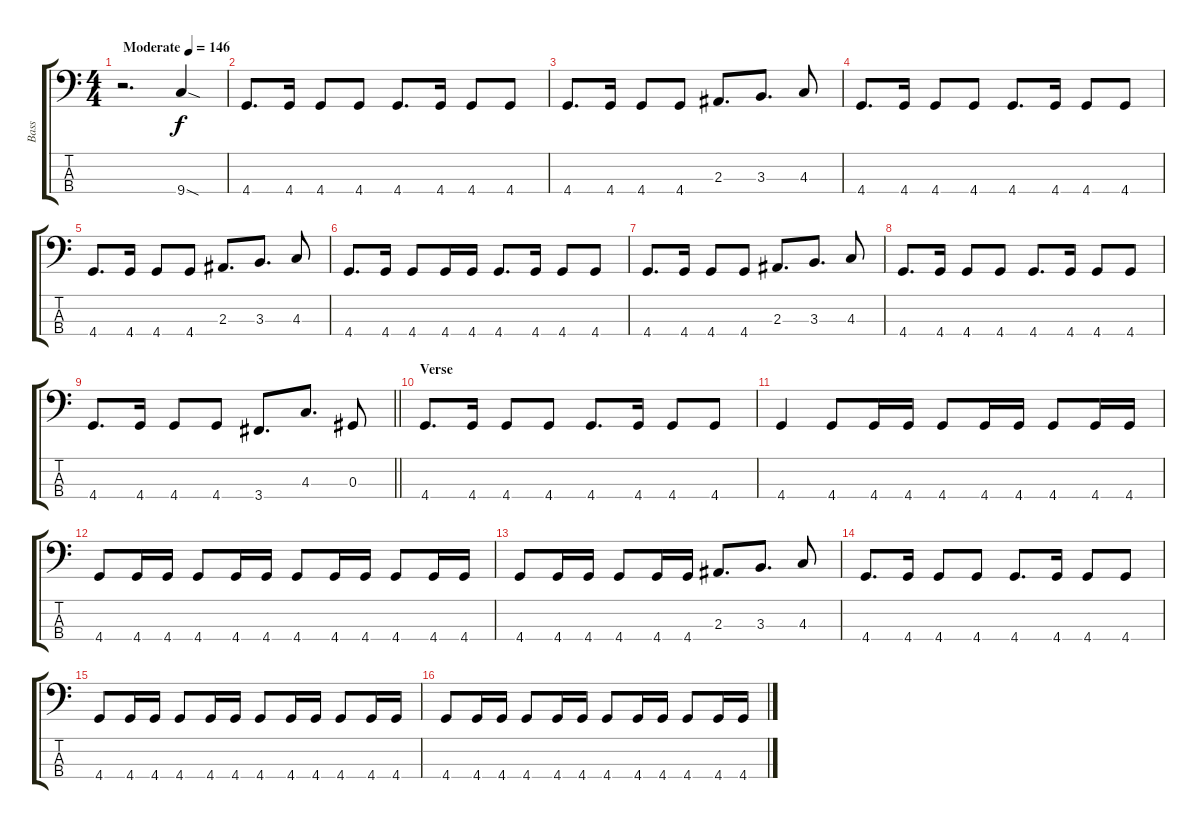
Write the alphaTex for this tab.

\track ("Bass" "Bass") {instrument electricbassfinger}
\staff {score tabs}
\tuning (Gb2 Db2 Ab1 Eb1) {hide}
\ts (4 4)
\tempo (146 "Moderate")
\clef f4
\ks c
r.2{d dy f instrument electricbassfinger} 9.4{sod}.4 |
4.4.8{d} 4.4.16 4.4.8 4.4.8 4.4.8{d} 4.4.16 4.4.8 4.4.8 |
4.4.8{d} 4.4.16 4.4.8 4.4.8 2.3.8{d} 3.3.8{d} 4.3.8 |
4.4.8{d} 4.4.16 4.4.8 4.4.8 4.4.8{d} 4.4.16 4.4.8 4.4.8 |
4.4.8{d} 4.4.16 4.4.8 4.4.8 2.3.8{d} 3.3.8{d} 4.3.8 |
4.4.8{d} 4.4.16 4.4.8 4.4.16 4.4.16 4.4.8{d} 4.4.16 4.4.8 4.4.8 |
4.4.8{d} 4.4.16 4.4.8 4.4.8 2.3.8{d} 3.3.8{d} 4.3.8 |
4.4.8{d} 4.4.16 4.4.8 4.4.8 4.4.8{d} 4.4.16 4.4.8 4.4.8 |
\barLineRight lightlight
4.4.8{d} 4.4.16 4.4.8 4.4.8 3.4.8{d} 4.3.8{d} 0.3.8 |
\section ("" "Verse")
4.4.8{d} 4.4.16 4.4.8 4.4.8 4.4.8{d} 4.4.16 4.4.8 4.4.8 |
4.4.4 4.4.8 4.4.16 4.4.16 4.4.8 4.4.16 4.4.16 4.4.8 4.4.16 4.4.16 |
4.4.8 4.4.16 4.4.16 4.4.8 4.4.16 4.4.16 4.4.8 4.4.16 4.4.16 4.4.8 4.4.16 4.4.16 |
4.4.8 4.4.16 4.4.16 4.4.8 4.4.16 4.4.16 2.3.8{d} 3.3.8{d} 4.3.8 |
4.4.8{d} 4.4.16 4.4.8 4.4.8 4.4.8{d} 4.4.16 4.4.8 4.4.8 |
4.4.8 4.4.16 4.4.16 4.4.8 4.4.16 4.4.16 4.4.8 4.4.16 4.4.16 4.4.8 4.4.16 4.4.16 |
4.4.8 4.4.16 4.4.16 4.4.8 4.4.16 4.4.16 4.4.8 4.4.16 4.4.16 4.4.8 4.4.16 4.4.16
